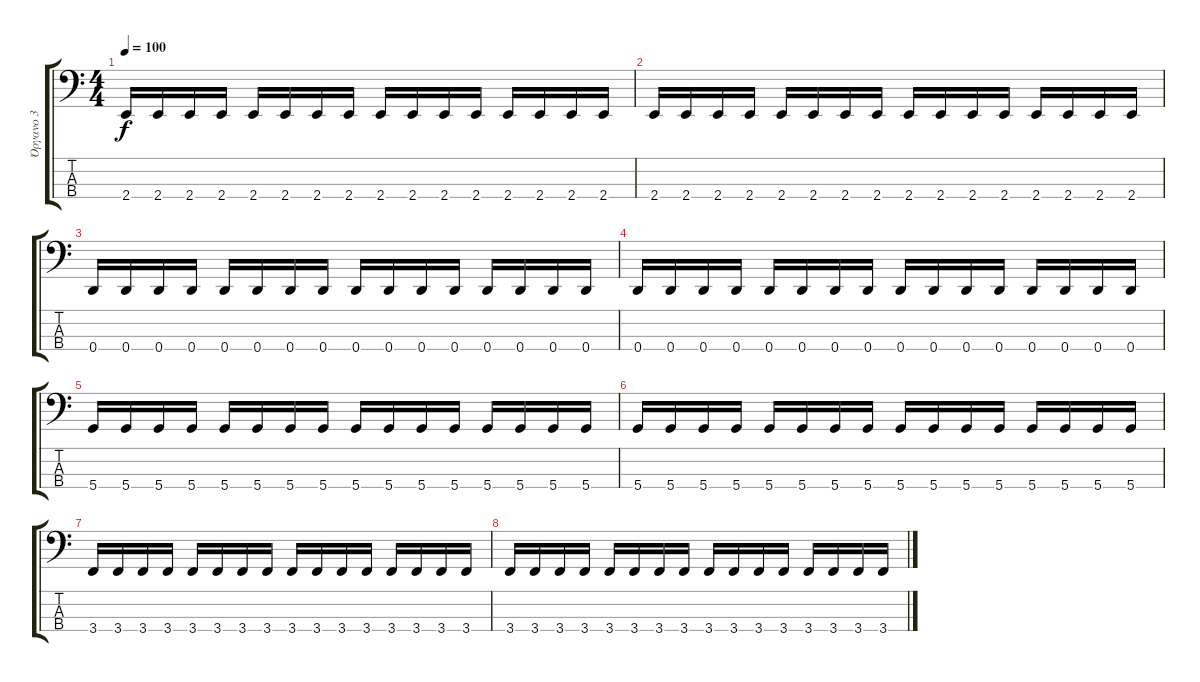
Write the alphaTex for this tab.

\track ("Όργανο 3" "Όργανο 3") {instrument electricbassfinger}
\staff {score tabs}
\tuning (G2 D2 A1 D1) {hide}
\ts (4 4)
\tempo 100
\clef f4
\ks c
2.4.16{dy f} 2.4.16 2.4.16 2.4.16 2.4.16 2.4.16 2.4.16 2.4.16 2.4.16 2.4.16 2.4.16 2.4.16 2.4.16 2.4.16 2.4.16 2.4.16 |
2.4.16 2.4.16 2.4.16 2.4.16 2.4.16 2.4.16 2.4.16 2.4.16 2.4.16 2.4.16 2.4.16 2.4.16 2.4.16 2.4.16 2.4.16 2.4.16 |
0.4.16 0.4.16 0.4.16 0.4.16 0.4.16 0.4.16 0.4.16 0.4.16 0.4.16 0.4.16 0.4.16 0.4.16 0.4.16 0.4.16 0.4.16 0.4.16 |
0.4.16 0.4.16 0.4.16 0.4.16 0.4.16 0.4.16 0.4.16 0.4.16 0.4.16 0.4.16 0.4.16 0.4.16 0.4.16 0.4.16 0.4.16 0.4.16 |
5.4.16 5.4.16 5.4.16 5.4.16 5.4.16 5.4.16 5.4.16 5.4.16 5.4.16 5.4.16 5.4.16 5.4.16 5.4.16 5.4.16 5.4.16 5.4.16 |
5.4.16 5.4.16 5.4.16 5.4.16 5.4.16 5.4.16 5.4.16 5.4.16 5.4.16 5.4.16 5.4.16 5.4.16 5.4.16 5.4.16 5.4.16 5.4.16 |
3.4.16 3.4.16 3.4.16 3.4.16 3.4.16 3.4.16 3.4.16 3.4.16 3.4.16 3.4.16 3.4.16 3.4.16 3.4.16 3.4.16 3.4.16 3.4.16 |
3.4.16 3.4.16 3.4.16 3.4.16 3.4.16 3.4.16 3.4.16 3.4.16 3.4.16 3.4.16 3.4.16 3.4.16 3.4.16 3.4.16 3.4.16 3.4.16
